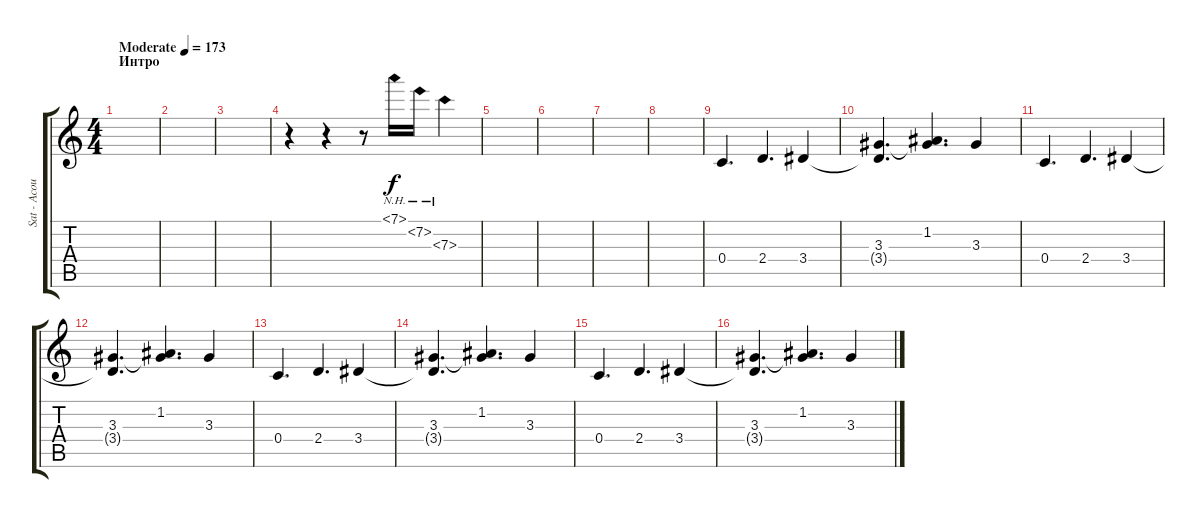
\track ("Sat - Acoustic" "Sat - Acou") {instrument acousticguitarnylon}
\staff {score tabs}
\tuning (D4 A3 F3 C3 G2 C2) {hide}
\ts (4 4)
\section ("" "Интро")
\tempo (173 "Moderate")
\clef g2
\ks c
|
|
|
r.4 r.4 r.8 7.1{nh}.16 7.2{nh}.16 7.3{nh}.4 |
|
|
|
|
0.4.4{d} 2.4.4{d} 3.4.4 |
(3.3 3.4{t}).4{d} (1.2 3.3{t}).4{d} 3.3.4 |
0.4.4{d} 2.4.4{d} 3.4.4 |
(3.3 3.4{t}).4{d} (1.2 3.3{t}).4{d} 3.3.4 |
0.4.4{d} 2.4.4{d} 3.4.4 |
(3.3 3.4{t}).4{d} (1.2 3.3{t}).4{d} 3.3.4 |
0.4.4{d} 2.4.4{d} 3.4.4 |
(3.3 3.4{t}).4{d} (1.2 3.3{t}).4{d} 3.3.4
